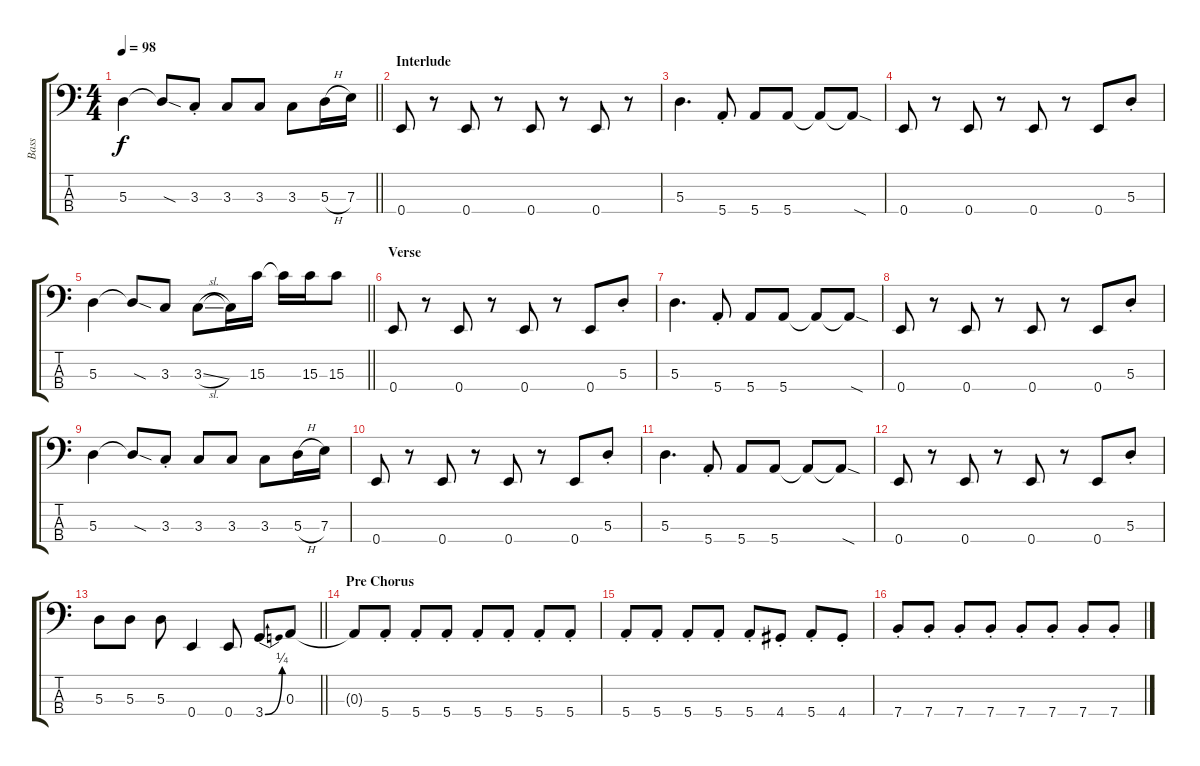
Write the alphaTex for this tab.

\track ("Bass" "Bass") {instrument electricbassfinger}
\staff {score tabs}
\tuning (G2 D2 A1 E1) {hide}
\ts (4 4)
\tempo 98
\clef f4
\barLineRight lightlight
\ks c
5.3.4{dy f} 5.3{sod t}.8 3.3{st}.8 3.3.8 3.3.8 3.3.8 5.3{h}.16 7.3.16 |
\section ("" "Interlude")
0.4.8 r.8 0.4.8 r.8 0.4.8 r.8 0.4.8 r.8 |
5.3.4{d} 5.4{st}.8 5.4.8 5.4.8 5.4{t}.8 5.4{sod t}.8 |
0.4.8 r.8 0.4.8 r.8 0.4.8 r.8 0.4.8 5.3{st}.8 |
\barLineRight lightlight
5.3.4 5.3{sod t}.8 3.3.8 3.3{sl}.8 3.3{t}.16 15.3.16 15.3{t}.16 15.3.16 15.3.8 |
\section ("" "Verse")
0.4.8 r.8 0.4.8 r.8 0.4.8 r.8 0.4.8 5.3{st}.8 |
5.3.4{d} 5.4{st}.8 5.4.8 5.4.8 5.4{t}.8 5.4{sod t}.8 |
0.4.8 r.8 0.4.8 r.8 0.4.8 r.8 0.4.8 5.3{st}.8 |
5.3.4 5.3{sod t}.8 3.3{st}.8 3.3.8 3.3.8 3.3.8 5.3{h}.16 7.3.16 |
0.4.8 r.8 0.4.8 r.8 0.4.8 r.8 0.4.8 5.3{st}.8 |
5.3.4{d} 5.4{st}.8 5.4.8 5.4.8 5.4{t}.8 5.4{sod t}.8 |
0.4.8 r.8 0.4.8 r.8 0.4.8 r.8 0.4.8 5.3{st}.8 |
\barLineRight lightlight
5.3.8 5.3.8 5.3.8 0.4.4 0.4.8 3.4{be (bend 0 0 60 1)}.8 0.3.8 |
\section ("" "Pre Chorus")
0.3{t}.8 5.4{st}.8 5.4{st}.8 5.4{st}.8 5.4{st}.8 5.4{st}.8 5.4{st}.8 5.4{st}.8 |
5.4{st}.8 5.4{st}.8 5.4{st}.8 5.4{st}.8 5.4{st}.8 4.4{st}.8 5.4{st}.8 4.4{st}.8 |
7.4{st}.8 7.4{st}.8 7.4{st}.8 7.4{st}.8 7.4{st}.8 7.4{st}.8 7.4{st}.8 7.4{st}.8
